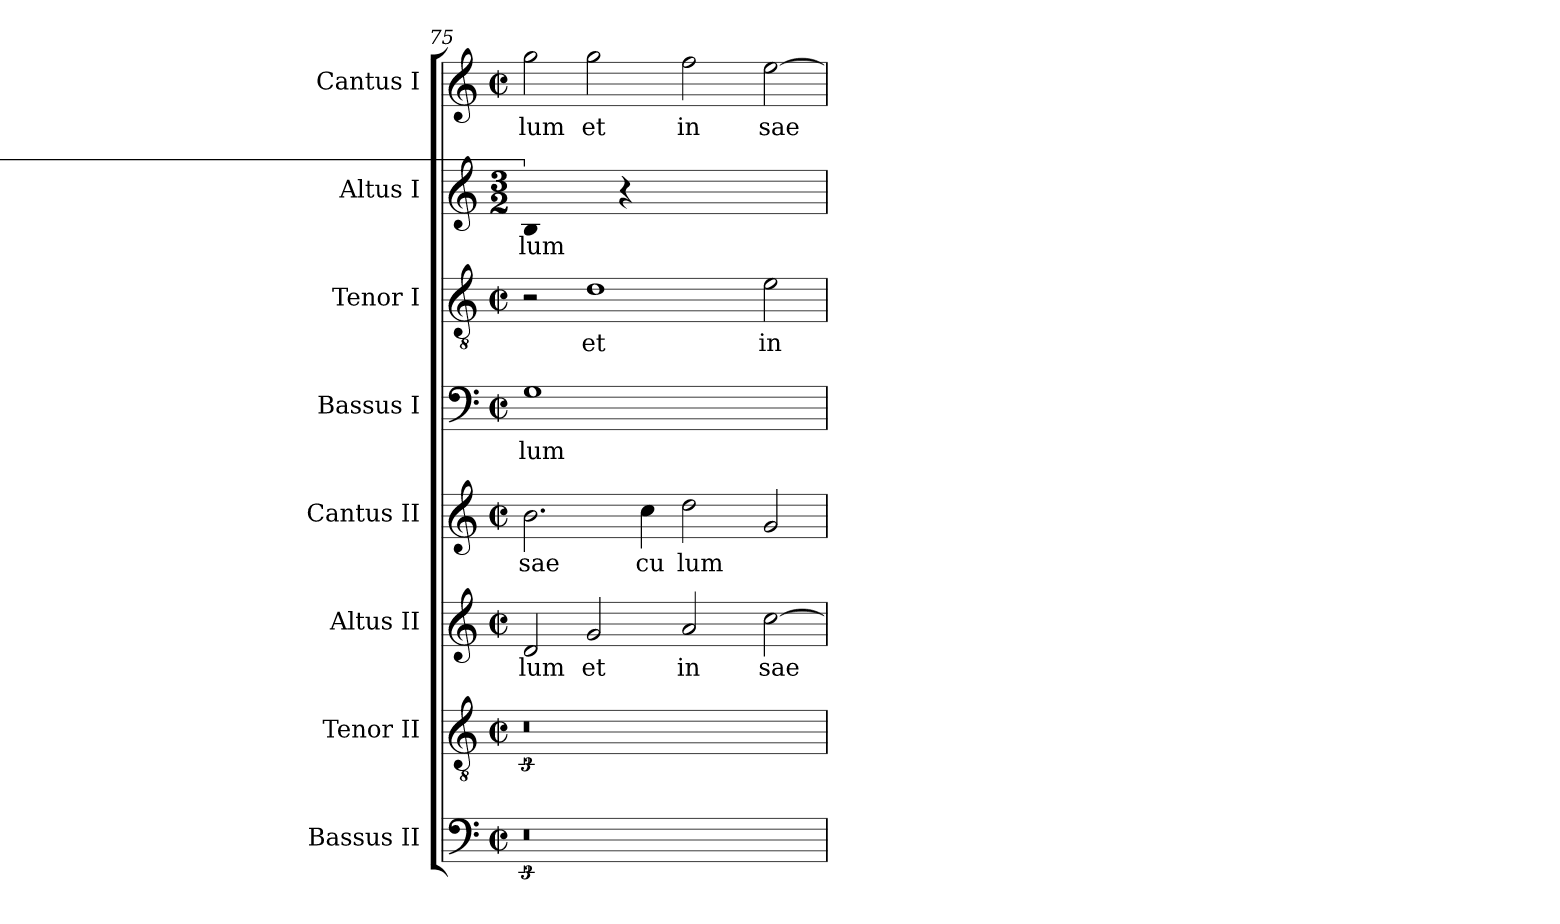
**kern	**kern	**kern	**text	**kern	**text	**kern	**text	**kern	**text	**kern	**text	**kern	**text
*part8	*part7	*part6	*part6	*part5	*part5	*part4	*part4	*part3	*part3	*part2	*part2	*part1	*part1
*staff8	*staff7	*staff6	*staff6	*staff5	*staff5	*staff4	*staff4	*staff3	*staff3	*staff2	*staff2	*staff1	*staff1
*I"Bassus II	*I"Tenor II	*I"Altus II	*	*I"Cantus II	*	*I"Bassus I	*	*I"Tenor I	*	*I"Altus I	*	*I"Cantus I	*
*clefF4	*clefGv2	*clefG2	*	*clefG2	*	*clefF4	*	*clefGv2	*	*clefG2	*	*clefG2	*
*M2/2	*M2/2	*M2/2	*	*M2/2	*	*M2/2	*	*M2/2	*	*M3/2	*	*M2/2	*
*met(c|)	*met(c|)	*met(c|)	*	*met(c|)	*	*met(c|)	*	*met(c|)	*	*	*	*met(c|)	*
=75	=75	=75	=75	=75	=75	=75	=75	=75	=75	=75	=75	=75	=75
!	!	!	!LO:LY:b:cj	!	!LO:LY:b:cj	!	!LO:LY:b:cj	!	!	!LO:N:vis=1	!LO:LY:b:cj	!	!LO:LY:b:cj
3%4r	3%4r	2d/	lum	2.b\	sae	1G	lum	2r	.	3%2B	-lum	2gg\	lum
!	!	!	!LO:LY:b:cj	!	!	!	!	!	!LO:LY:b:cj	!	!	!	!LO:LY:b:cj
.	.	2g/	et	.	.	.	.	1d	et	.	.	2gg\	et
!	!	!	!	!	!	!	!	!	!	!LO:N:vis=1	!	!	!
.	.	.	.	.	.	.	.	.	.	3%2r	.	.	.
!	!	!	!	!	!LO:LY:b:cj	!	!	!	!	!	!	!	!
.	.	.	.	4cc\	cu	.	.	.	.	.	.	.	.
!	!	!	!LO:LY:b:cj	!	!LO:LY:b	!	!	!	!	!	!	!	!LO:LY:b:cj
.	.	2a/	in	2dd\	lum	1ryy	.	.	.	.	.	2ff\	in
3%2ryy	3%2ryy	.	.	.	.	.	.	.	.	3%2ryy	.	.	.
!	!	!	!LO:LY:b	!	!	!	!	!	!LO:LY:b:cj	!	!	!	!LO:LY:b
.	.	[>2cc\	sae	2g/	.	.	.	2e\	in	.	.	[>2ee\	sae
=	=	=	=	=	=	=	=	=	=	=	=	=	=
*-	*-	*-	*-	*-	*-	*-	*-	*-	*-	*-	*-	*-	*-
